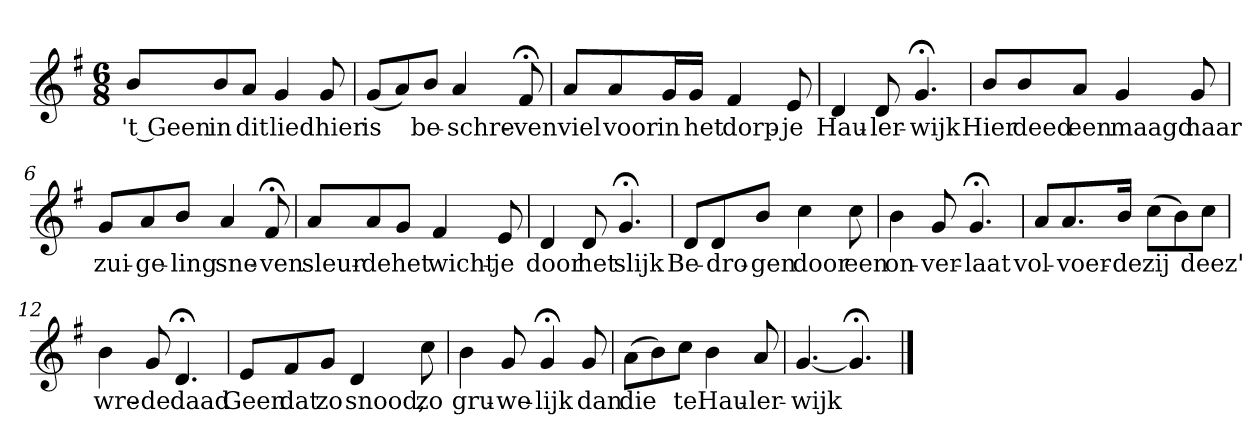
**kern	**text
*part1	*part1
*staff1	*staff1
*k[f#]	*
*G:	*
*M6/8	*
*MM120	*
=1	=1
8bL	't Geen
8b	in
8aJ	dit
4g	lied
8g	hier
=2	=2
(8gL	is
8a)	.
8bJ	be-
4a	-schre-
8f#;<	-ven
=3	=3
8aL	viel
8a	voor
16gL	in
16gJJ	het
4f#	dorp-
8e	-je
=4	=4
4d	Hau-
8d	-ler-
4.g;<	-wijk
=5	=5
8bL	Hier
8b	deed
8aJ	een
4g	maagd
8g	haar
=6	=6
8gL	zui-
8a	-ge-
8bJ	-ling
4a	sne-
8f#;<	-ven
=7	=7
8aL	sleur-
8a	-de
8gJ	het
4f#	wicht-
8e	-je
=8	=8
4d	door
8d	het
4.g;<	slijk
=9	=9
8dL	Be-
8d	-dro-
8bJ	-gen
4cc	door
8cc	een
=10	=10
4b	on-
8g	-ver-
4.g;<	-laat
=11	=11
8aL	vol-
8.a	-voer-
16bJk	-de
(8ccL	zij
8b)	.
8ccJ	deez'
=12	=12
4b	wre-
8g	-de
4.d;<	daad
=13	=13
8eL	Geen
8f#	dat
8gJ	zo
4d	snood,
8cc	zo
=14	=14
4b	gru-
8g	-we-
4g;<	-lijk
8g	dan
=15	=15
(8aL	die
8b)	.
8ccJ	te
4b	Hau-
8a	-ler-
=16	=16
[4.g	-wijk
4.g;<]	.
==	==
*-	*-
